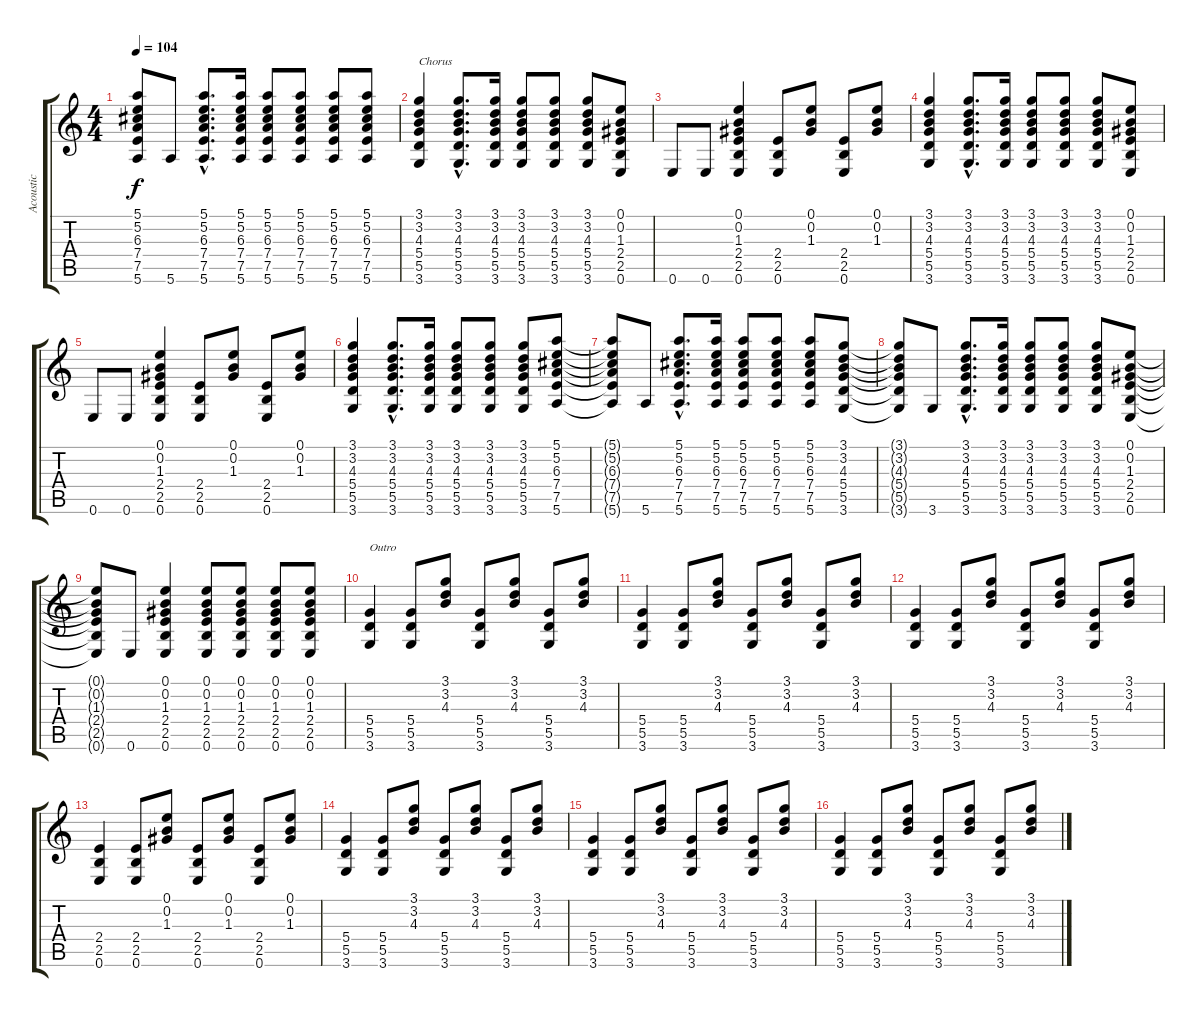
\track ("Acoustic" "Acoustic") {instrument acousticguitarsteel}
\staff {score tabs}
\tuning (E4 B3 G3 D3 A2 E2) {hide}
\ts (4 4)
\tempo 104
\clef g2
\ks c
(5.1{t} 5.2{t} 6.3{t} 7.4{t} 7.5{t} 5.6{t}).8{dy f} 5.6.8 (5.1{hac} 5.2{hac} 6.3{hac} 7.4{hac} 7.5{hac} 5.6{hac}).8{d} (5.1 5.2 6.3 7.4 7.5 5.6).16 (5.1 5.2 6.3 7.4 7.5 5.6).8 (5.1 5.2 6.3 7.4 7.5 5.6).8 (5.1 5.2 6.3 7.4 7.5 5.6).8 (5.1 5.2 6.3 7.4 7.5 5.6).8 |
(3.1 3.2 4.3 5.4 5.5 3.6).4{txt "Chorus"} (3.1{hac} 3.2{hac} 4.3{hac} 5.4{hac} 5.5{hac} 3.6{hac}).8{d} (3.1 3.2 4.3 5.4 5.5 3.6).16 (3.1 3.2 4.3 5.4 5.5 3.6).8 (3.1 3.2 4.3 5.4 5.5 3.6).8 (3.1 3.2 4.3 5.4 5.5 3.6).8 (0.1 0.2 1.3 2.4 2.5 0.6).8 |
0.6.8 0.6.8 (0.1 0.2 1.3 2.4 2.5 0.6).4 (2.4 2.5 0.6).8 (0.1 0.2 1.3).8 (2.4 2.5 0.6).8 (0.1 0.2 1.3).8 |
(3.1 3.2 4.3 5.4 5.5 3.6).4 (3.1{hac} 3.2{hac} 4.3{hac} 5.4{hac} 5.5{hac} 3.6{hac}).8{d} (3.1 3.2 4.3 5.4 5.5 3.6).16 (3.1 3.2 4.3 5.4 5.5 3.6).8 (3.1 3.2 4.3 5.4 5.5 3.6).8 (3.1 3.2 4.3 5.4 5.5 3.6).8 (0.1 0.2 1.3 2.4 2.5 0.6).8 |
0.6.8 0.6.8 (0.1 0.2 1.3 2.4 2.5 0.6).4 (2.4 2.5 0.6).8 (0.1 0.2 1.3).8 (2.4 2.5 0.6).8 (0.1 0.2 1.3).8 |
(3.1 3.2 4.3 5.4 5.5 3.6).4 (3.1{hac} 3.2{hac} 4.3{hac} 5.4{hac} 5.5{hac} 3.6{hac}).8{d} (3.1 3.2 4.3 5.4 5.5 3.6).16 (3.1 3.2 4.3 5.4 5.5 3.6).8 (3.1 3.2 4.3 5.4 5.5 3.6).8 (3.1 3.2 4.3 5.4 5.5 3.6).8 (5.1 5.2 6.3 7.4 7.5 5.6).8 |
(5.1{t} 5.2{t} 6.3{t} 7.4{t} 7.5{t} 5.6{t}).8 5.6.8 (5.1{hac} 5.2{hac} 6.3{hac} 7.4{hac} 7.5{hac} 5.6{hac}).8{d} (5.1 5.2 6.3 7.4 7.5 5.6).16 (5.1 5.2 6.3 7.4 7.5 5.6).8 (5.1 5.2 6.3 7.4 7.5 5.6).8 (5.1 5.2 6.3 7.4 7.5 5.6).8 (3.1 3.2 4.3 5.4 5.5 3.6).8 |
(3.1{t} 3.2{t} 4.3{t} 5.4{t} 5.5{t} 3.6{t}).8 3.6.8 (3.1{hac} 3.2{hac} 4.3{hac} 5.4{hac} 5.5{hac} 3.6{hac}).8{d} (3.1 3.2 4.3 5.4 5.5 3.6).16 (3.1 3.2 4.3 5.4 5.5 3.6).8 (3.1 3.2 4.3 5.4 5.5 3.6).8 (3.1 3.2 4.3 5.4 5.5 3.6).8 (0.1 0.2 1.3 2.4 2.5 0.6).8 |
(0.1{t} 0.2{t} 1.3{t} 2.4{t} 2.5{t} 0.6{t}).8 0.6.8 (0.1 0.2 1.3 2.4 2.5 0.6).4 (0.1 0.2 1.3 2.4 2.5 0.6).8 (0.1 0.2 1.3 2.4 2.5 0.6).8 (0.1 0.2 1.3 2.4 2.5 0.6).8 (0.1 0.2 1.3 2.4 2.5 0.6).8 |
(5.4 5.5 3.6).4{txt "Outro"} (5.4 5.5 3.6).8 (3.1 3.2 4.3).8 (5.4 5.5 3.6).8 (3.1 3.2 4.3).8 (5.4 5.5 3.6).8 (3.1 3.2 4.3).8 |
(5.4 5.5 3.6).4 (5.4 5.5 3.6).8 (3.1 3.2 4.3).8 (5.4 5.5 3.6).8 (3.1 3.2 4.3).8 (5.4 5.5 3.6).8 (3.1 3.2 4.3).8 |
(5.4 5.5 3.6).4 (5.4 5.5 3.6).8 (3.1 3.2 4.3).8 (5.4 5.5 3.6).8 (3.1 3.2 4.3).8 (5.4 5.5 3.6).8 (3.1 3.2 4.3).8 |
(2.4 2.5 0.6).4 (2.4 2.5 0.6).8 (0.1 0.2 1.3).8 (2.4 2.5 0.6).8 (0.1 0.2 1.3).8 (2.4 2.5 0.6).8 (0.1 0.2 1.3).8 |
(5.4 5.5 3.6).4{volume 6} (5.4 5.5 3.6).8 (3.1 3.2 4.3).8 (5.4 5.5 3.6).8 (3.1 3.2 4.3).8 (5.4 5.5 3.6).8 (3.1 3.2 4.3).8 |
(5.4 5.5 3.6).4 (5.4 5.5 3.6).8 (3.1 3.2 4.3).8 (5.4 5.5 3.6).8 (3.1 3.2 4.3).8 (5.4 5.5 3.6).8 (3.1 3.2 4.3).8 |
(5.4 5.5 3.6).4 (5.4 5.5 3.6).8 (3.1 3.2 4.3).8 (5.4 5.5 3.6).8 (3.1 3.2 4.3).8 (5.4 5.5 3.6).8 (3.1 3.2 4.3).8
